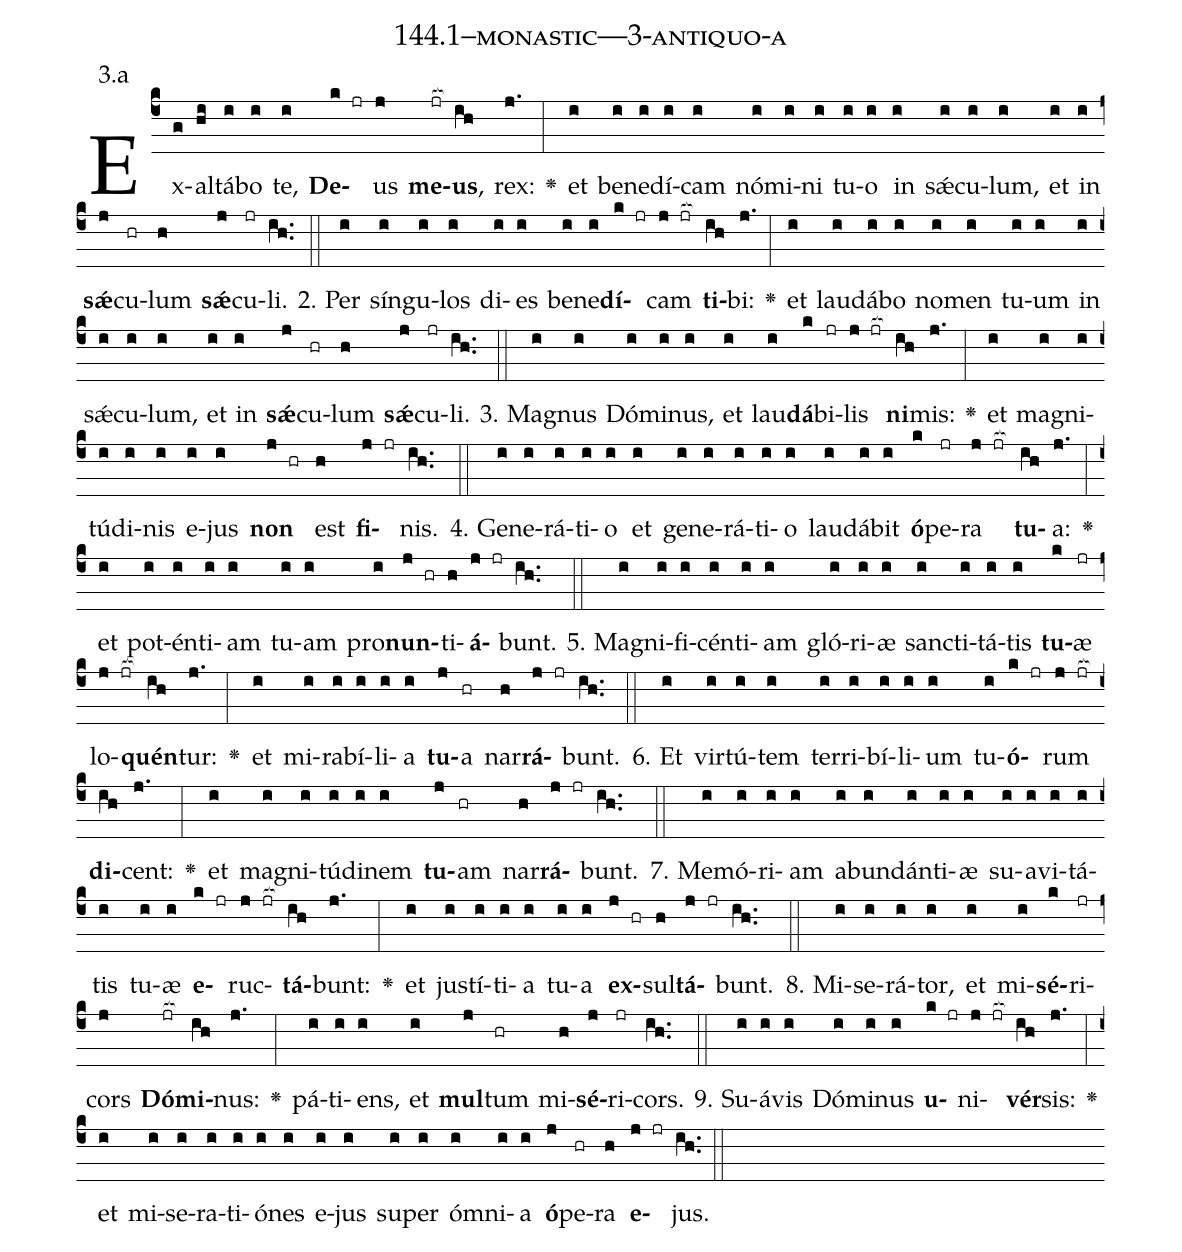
name: 144.1--monastic---3-antiquo-a;
annotation: 3.a;
%%
(c4)Ex(g)al(hi)tá(i)bo(i) te,(i) <b>De</b>(k jr)us(j) <b>me</b>(jr[ocb:1{])<b>us</b>,(ih[ocb:0}]) rex:(j.) <v>\greheightstar</v>(:) et(i) be(i)ne(i)dí(i)cam(i) nó(i)mi(i)ni(i) tu(i)o(i) in(i) sǽ(i)cu(i)lum,(i) et(i) in(i) <b>sǽ</b>(j)cu(hr)lum(h) <b>sǽ</b>(j)cu(jr)li.(ih..) (::)
2. Per(i) sín(i)gu(i)los(i) di(i)es(i) be(i)ne(i)<b>dí</b>(k jr)cam(j jr[ocb:1{]) <b>ti</b>(ih[ocb:0}])bi:(j.) <v>\greheightstar</v>(:) et(i) lau(i)dá(i)bo(i) no(i)men(i) tu(i)um(i) in(i) sǽ(i)cu(i)lum,(i) et(i) in(i) <b>sǽ</b>(j)cu(hr)lum(h) <b>sǽ</b>(j)cu(jr)li.(ih..) (::)
3. Ma(i)gnus(i) Dó(i)mi(i)nus,(i) et(i) lau(i)<b>dá</b>(k)bi(jr)lis(j jr[ocb:1{]) <b>ni</b>(ih[ocb:0}])mis:(j.) <v>\greheightstar</v>(:) et(i) ma(i)gni(i)tú(i)di(i)nis(i) e(i)jus(i) <b>non</b>(j hr) est(h) <b>fi</b>(j jr)nis.(ih..) (::)
4. Ge(i)ne(i)rá(i)ti(i)o(i) et(i) ge(i)ne(i)rá(i)ti(i)o(i) lau(i)dá(i)bit(i) <b>ó</b>(k)pe(jr)ra(j jr[ocb:1{]) <b>tu</b>(ih[ocb:0}])a:(j.) <v>\greheightstar</v>(:) et(i) pot(i)én(i)ti(i)am(i) tu(i)am(i) pro(i)<b>nun</b>(j hr)ti(h)<b>á</b>(j jr)bunt.(ih..) (::)
5. Ma(i)gni(i)fi(i)cén(i)ti(i)am(i) gló(i)ri(i)æ(i) sanc(i)ti(i)tá(i)tis(i) <b>tu</b>(k)æ(jr) lo(j jr[ocb:1{])<b>quén</b>(ih[ocb:0}])tur:(j.) <v>\greheightstar</v>(:) et(i) mi(i)ra(i)bí(i)li(i)a(i) <b>tu</b>(j)a(hr) nar(h)<b>rá</b>(j jr)bunt.(ih..) (::)
6. Et(i) vir(i)tú(i)tem(i) ter(i)ri(i)bí(i)li(i)um(i) tu(i)<b>ó</b>(k jr)rum(j jr[ocb:1{]) <b>di</b>(ih[ocb:0}])cent:(j.) <v>\greheightstar</v>(:) et(i) ma(i)gni(i)tú(i)di(i)nem(i) <b>tu</b>(j)am(hr) nar(h)<b>rá</b>(j jr)bunt.(ih..) (::)
7. Me(i)mó(i)ri(i)am(i) ab(i)un(i)dán(i)ti(i)æ(i) su(i)a(i)vi(i)tá(i)tis(i) tu(i)æ(i) <b>e</b>(k jr)ruc(j jr[ocb:1{])<b>tá</b>(ih[ocb:0}])bunt:(j.) <v>\greheightstar</v>(:) et(i) jus(i)tí(i)ti(i)a(i) tu(i)a(i) <b>ex</b>(j hr)sul(h)<b>tá</b>(j jr)bunt.(ih..) (::)
8. Mi(i)se(i)rá(i)tor,(i) et(i) mi(i)<b>sé</b>(k)ri(jr)cors(j) <b>Dó</b>(jr[ocb:1{])<b>mi</b>(ih[ocb:0}])nus:(j.) <v>\greheightstar</v>(:) pá(i)ti(i)ens,(i) et(i) <b>mul</b>(j)tum(hr) mi(h)<b>sé</b>(j)ri(jr)cors.(ih..) (::)
9. Su(i)á(i)vis(i) Dó(i)mi(i)nus(i) <b>u</b>(k jr)ni(j jr[ocb:1{])<b>vér</b>(ih[ocb:0}])sis:(j.) <v>\greheightstar</v>(:) et(i) mi(i)se(i)ra(i)ti(i)ó(i)nes(i) e(i)jus(i) su(i)per(i) óm(i)ni(i)a(i) <b>ó</b>(j)pe(hr)ra(h) <b>e</b>(j jr)jus.(ih..) (::)
